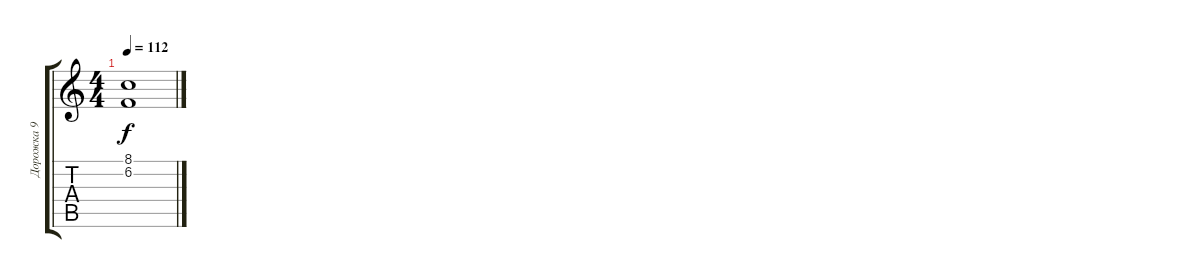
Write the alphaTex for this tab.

\track ("Дорожка 9" "Дорожка 9") {instrument vibraphone}
\staff {score tabs}
\tuning (E4 B3 G3 D3 A2 E2) {hide}
\ts (4 4)
\tempo 112
\clef g2
\ks c
(8.1 6.2).1{dy f}
